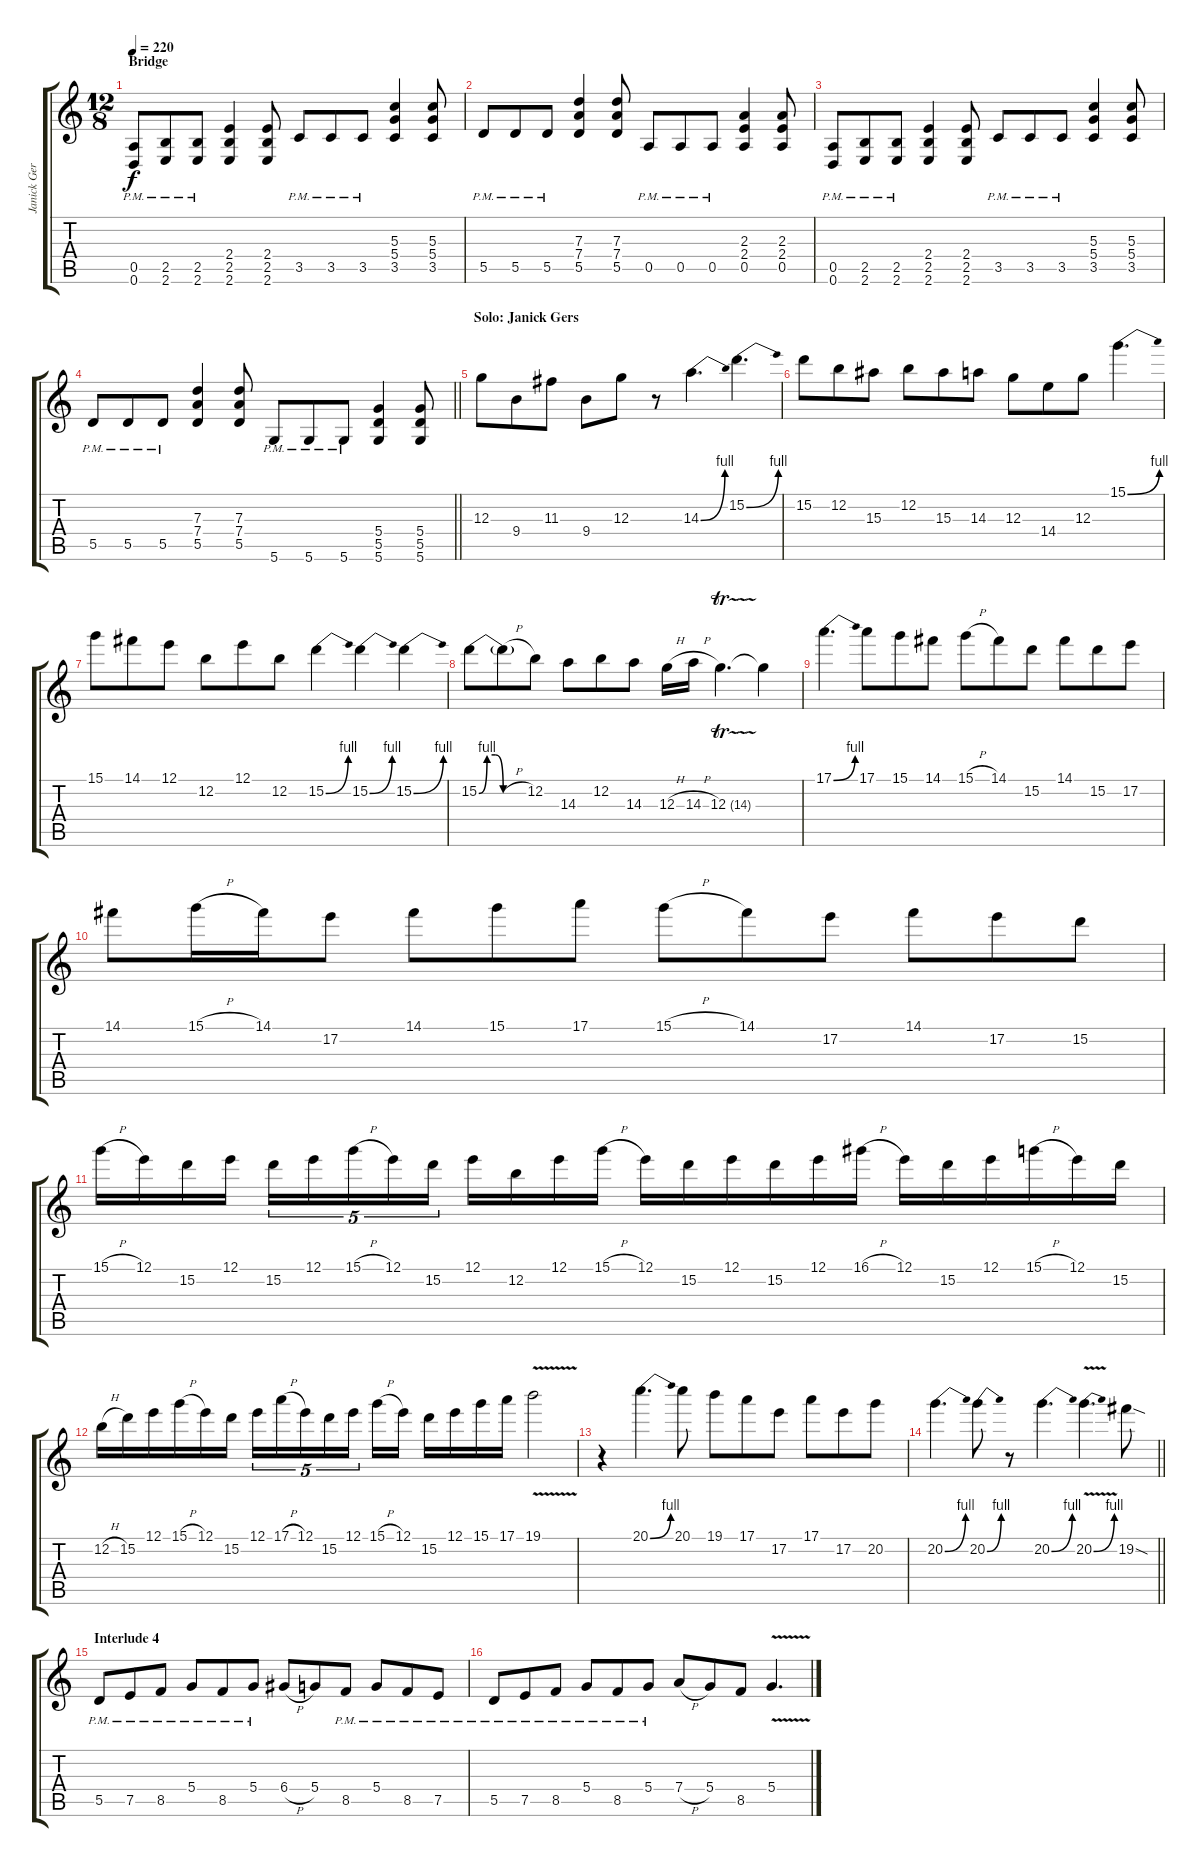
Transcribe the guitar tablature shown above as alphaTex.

\track ("Janick Gers" "Janick Ger") {instrument distortionguitar}
\staff {score tabs}
\tuning (E4 B3 G3 D3 A2 D2) {hide}
\ts (12 8)
\section ("" "Bridge")
\tempo 220
\clef g2
\ks c
(0.5{pm} 0.6{pm}).8{dy f} (2.5{pm} 2.6{pm}).8 (2.5{pm} 2.6{pm}).8 (2.4 2.5 2.6).4 (2.4 2.5 2.6).8 3.5{pm}.8 3.5{pm}.8 3.5{pm}.8 (5.3 5.4 3.5).4 (5.3 5.4 3.5).8 |
5.5{pm}.8 5.5{pm}.8 5.5{pm}.8 (7.3 7.4 5.5).4 (7.3 7.4 5.5).8 0.5{pm}.8 0.5{pm}.8 0.5{pm}.8 (2.3 2.4 0.5).4 (2.3 2.4 0.5).8 |
(0.5{pm} 0.6{pm}).8 (2.5{pm} 2.6{pm}).8 (2.5{pm} 2.6{pm}).8 (2.4 2.5 2.6).4 (2.4 2.5 2.6).8 3.5{pm}.8 3.5{pm}.8 3.5{pm}.8 (5.3 5.4 3.5).4 (5.3 5.4 3.5).8 |
\barLineRight lightlight
5.5{pm}.8 5.5{pm}.8 5.5{pm}.8 (7.3 7.4 5.5).4 (7.3 7.4 5.5).8 5.6{pm}.8 5.6{pm}.8 5.6{pm}.8 (5.4 5.5 5.6).4 (5.4 5.5 5.6).8 |
\section ("" "Solo: Janick Gers")
12.3.8 9.4.8 11.3.8 9.4.8 12.3.8 r.8 14.3{be (bend 0 0 60 4)}.4{d} 15.2{be (bend 0 0 60 4)}.4{d} |
15.2.8 12.2.8 15.3.8 12.2.8 15.3.8 14.3.8 12.3.8 14.4.8 12.3.8 15.1{be (bend 0 0 60 4)}.4{d} |
15.1.8 14.1.8 12.1.8 12.2.8 12.1.8 12.2.8 15.2{be (bend 0 0 60 4)}.4 15.2{be (bend 0 0 60 4)}.4 15.2{be (bend 0 0 60 4)}.4 |
15.2{be (custom 0 0 10 4 20 4 30 0 60 0)}.8 15.2{h t}.8 12.2.8 14.3.8 12.2.8 14.3.8 12.3{h}.16 14.3{h}.16 12.3{tr (14 32)}.4{d} 12.3{t}.4 |
17.1{be (bend 0 0 60 4)}.4{d} 17.1.8 15.1.8 14.1.8 15.1{h}.8 14.1.8 15.2.8 14.1.8 15.2.8 17.2.8 |
14.1.8 15.1{h}.16 14.1.16 17.2.8 14.1.8 15.1.8 17.1.8 15.1{h}.8 14.1.8 17.2.8 14.1.8 17.2.8 15.2.8 |
15.1{h}.16 12.1.16 15.2.16 12.1.16{beam splitsecondary} 15.2.16{tu (5 4)} 12.1.16{tu (5 4)} 15.1{h}.16{tu (5 4)} 12.1.16{tu (5 4)} 15.2.16{tu (5 4) beam splitsecondary} 12.1.16 12.2.16 12.1.16 15.1{h}.16 12.1.16 15.2.16 12.1.16 15.2.16 12.1.16 16.1{h}.16 12.1.16 15.2.16 12.1.16 15.1{h}.16 12.1.16 15.2.16 |
12.2{h}.16 15.2.16 12.1.16 15.1{h}.16 12.1.16 15.2.16 12.1.16{tu (5 4)} 17.1{h}.16{tu (5 4)} 12.1.16{tu (5 4)} 15.2.16{tu (5 4)} 12.1.16{tu (5 4) beam splitsecondary} 15.1{h}.16 12.1.16 15.2.16 12.1.16 15.1.16 17.1.16 19.1{v}.2 |
r.4 20.1{be (bend 0 0 60 4)}.4{d} 20.1.8 19.1.8 17.1.8 17.2.8 17.1.8 17.2.8 20.2.8 |
\barLineRight lightlight
20.2{be (bend 0 0 60 4)}.4{d} 20.2{be (bend 0 0 60 4)}.8 r.8 20.2{be (bend 0 0 60 4)}.4{d} 20.2{be (bend 0 0 60 4) v}.4{d} 19.2{sod}.8 |
\section ("" "Interlude 4")
5.5{pm}.8 7.5{pm}.8 8.5{pm}.8 5.4{pm}.8 8.5{pm}.8 5.4{pm}.8 6.4{h}.8 5.4.8 8.5{pm}.8 5.4{pm}.8 8.5{pm}.8 7.5{pm}.8 |
5.5{pm}.8 7.5{pm}.8 8.5{pm}.8 5.4{pm}.8 8.5{pm}.8 5.4{pm}.8 7.4{h}.8 5.4.8 8.5.8 5.4{v}.4{d}
